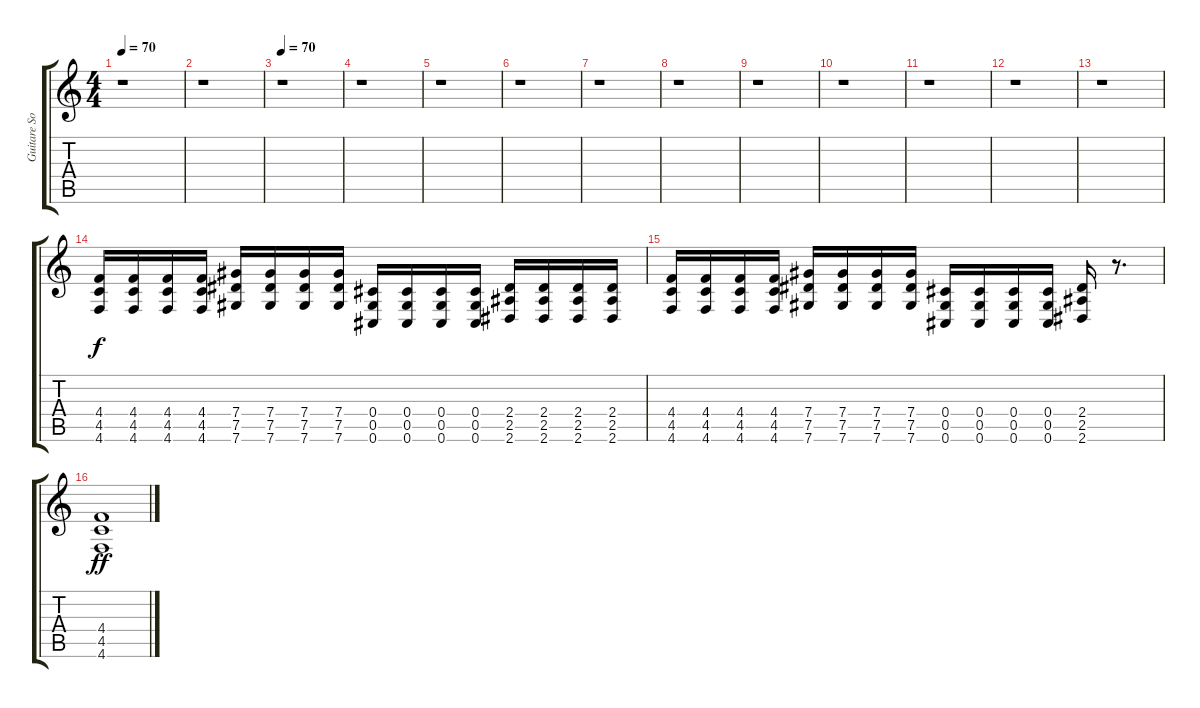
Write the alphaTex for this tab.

\track ("Guitare Solo (Acey Slade)" "Guitare So") {instrument distortionguitar}
\staff {score tabs}
\tuning (Eb4 Bb3 Gb3 Db3 Ab2 Db2) {hide}
\ts (4 4)
\tempo 70
\tempo 90
\tempo 70
\clef g2
\ks c
r.1{dy f instrument distortionguitar} |
r.1 |
\tempo 70
r.1 |
r.1 |
r.1 |
r.1 |
r.1 |
r.1 |
r.1 |
r.1 |
r.1 |
r.1 |
r.1 |
(4.4 4.5 4.6).16 (4.4 4.5 4.6).16 (4.4 4.5 4.6).16 (4.4 4.5 4.6).16 (7.4 7.5 7.6).16 (7.4 7.5 7.6).16 (7.4 7.5 7.6).16 (7.4 7.5 7.6).16 (0.4 0.5 0.6).16 (0.4 0.5 0.6).16 (0.4 0.5 0.6).16 (0.4 0.5 0.6).16 (2.4 2.5 2.6).16 (2.4 2.5 2.6).16 (2.4 2.5 2.6).16 (2.4 2.5 2.6).16 |
(4.4 4.5 4.6).16 (4.4 4.5 4.6).16 (4.4 4.5 4.6).16 (4.4 4.5 4.6).16 (7.4 7.5 7.6).16 (7.4 7.5 7.6).16 (7.4 7.5 7.6).16 (7.4 7.5 7.6).16 (0.4 0.5 0.6).16 (0.4 0.5 0.6).16 (0.4 0.5 0.6).16 (0.4 0.5 0.6).16 (2.4 2.5 2.6).16 r.8{d} |
(4.4 4.5 4.6).1{dy ff}
